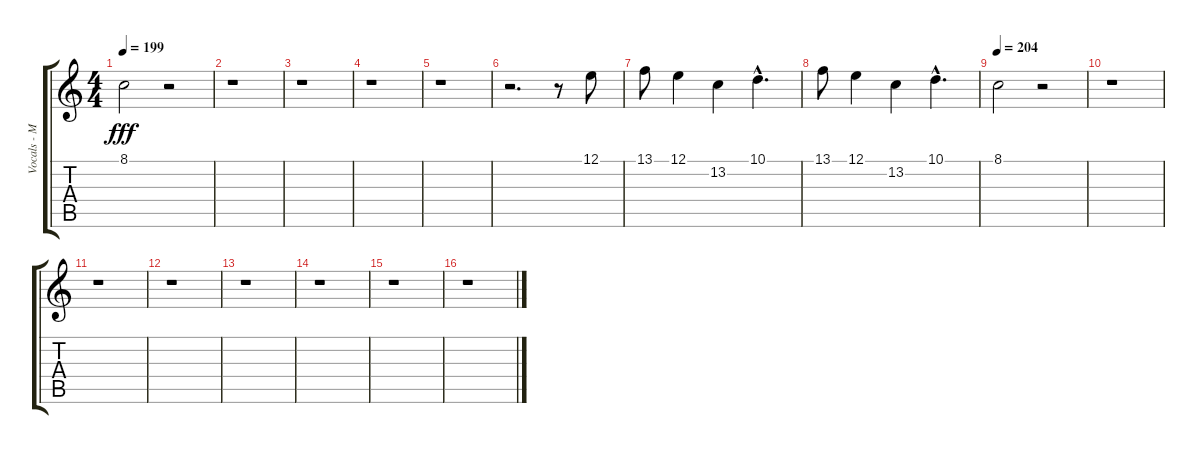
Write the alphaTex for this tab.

\track ("Vocals - Mark" "Vocals - M") {instrument voiceoohs}
\staff {score tabs}
\tuning (E4 B3 G3 D3 A2 E2) {hide}
\ts (4 4)
\tempo 199
\clef g2
\ks c
8.1.2{dy fff} r.2 |
r.1 |
r.1 |
r.1 |
r.1 |
r.2{d} r.8 12.1.8 |
13.1.8 12.1.4 13.2.4 10.1{hac}.4{d} |
13.1.8 12.1.4 13.2.4 10.1{hac}.4{d} |
\tempo 204
8.1.2 r.2 |
r.1 |
r.1 |
r.1 |
r.1 |
r.1 |
r.1 |
r.1
